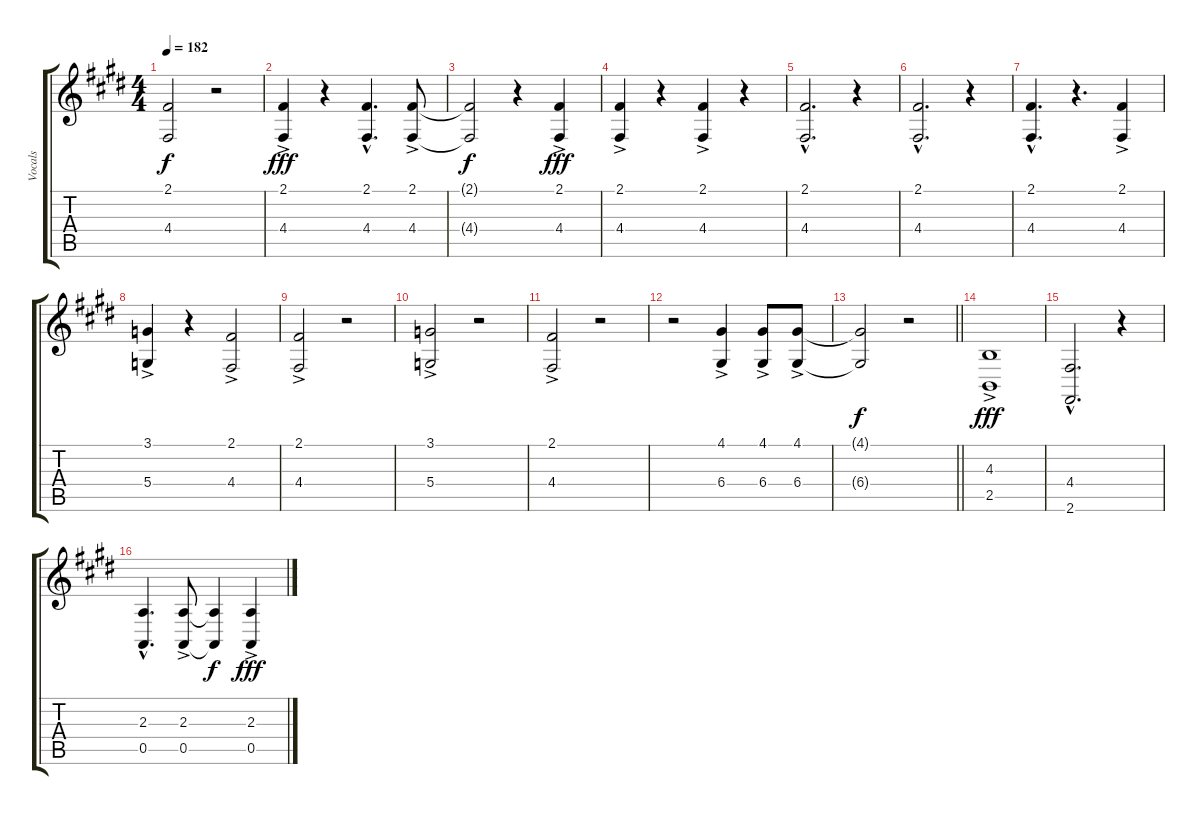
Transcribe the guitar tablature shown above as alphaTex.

\track ("Vocals" "Vocals") {instrument stringensemble1}
\staff {score tabs}
\tuning (E4 B3 G3 D3 A2 E2) {hide}
\ts (4 4)
\tempo 182
\clef g2
\ks c#minor
(2.1{t} 4.4{t}).2{dy f} r.2 |
(2.1 4.4{ac}).4{dy fff} r.4 (2.1{hac} 4.4{hac}).4{d} (2.1 4.4{ac}).8 |
(2.1{t} 4.4{t}).2{dy f} r.4 (2.1 4.4{ac}).4{dy fff} |
(2.1 4.4{ac}).4 r.4 (2.1 4.4{ac}).4 r.4 |
(2.1{hac} 4.4{hac}).2{d} r.4 |
(2.1{hac} 4.4{hac}).2{d} r.4 |
(2.1{hac} 4.4{hac}).4{d} r.4{d} (2.1 4.4{ac}).4 |
(3.1 5.4{ac}).4 r.4 (2.1 4.4{ac}).2 |
(2.1 4.4{ac}).2 r.2 |
(3.1 5.4{ac}).2 r.2 |
(2.1 4.4{ac}).2 r.2 |
r.2 (4.1 6.4{ac}).4 (4.1 6.4{ac}).8 (4.1 6.4{ac}).8 |
\barLineRight lightlight
(4.1{t} 6.4{t}).2{dy f} r.2 |
(4.3{ac} 2.5{ac}).1{dy fff volume 15} |
(4.4{hac} 2.6{hac}).2{d} r.4 |
(2.3{hac} 0.5{hac}).4{d} (2.3{ac} 0.5{ac}).8 (2.3{t} 0.5{t}).4{dy f} (2.3{ac} 0.5{ac}).4{dy fff}
